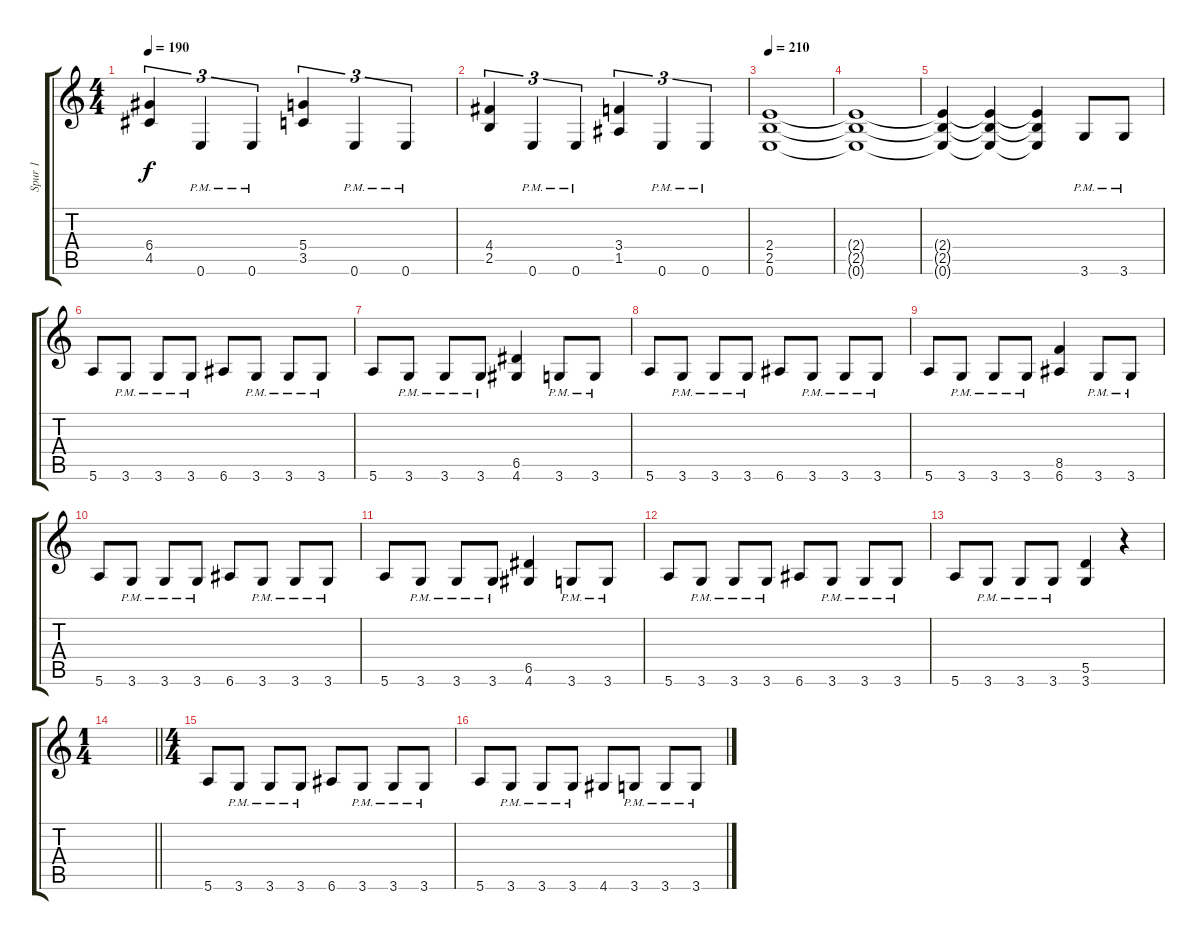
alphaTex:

\track ("Spur 1" "Spur 1") {instrument distortionguitar}
\staff {score tabs}
\tuning (E4 B3 G3 D3 A2 E2) {hide}
\ts (4 4)
\tempo 190
\clef g2
\ks c
(6.4 4.5).4{tu (3 2) dy f} 0.6{pm}.4{tu (3 2)} 0.6{pm}.4{tu (3 2)} (5.4 3.5).4{tu (3 2)} 0.6{pm}.4{tu (3 2)} 0.6{pm}.4{tu (3 2)} |
(4.4 2.5).4{tu (3 2)} 0.6{pm}.4{tu (3 2)} 0.6{pm}.4{tu (3 2)} (3.4 1.5).4{tu (3 2)} 0.6{pm}.4{tu (3 2)} 0.6{pm}.4{tu (3 2)} |
\tempo 210
(2.4 2.5 0.6).1 |
(2.4{t} 2.5{t} 0.6{t}).1 |
(2.4{t} 2.5{t} 0.6{t}).4 (2.4{t} 2.5{t} 0.6{t}).4 (2.4{t} 2.5{t} 0.6{t}).4 3.6{pm}.8 3.6{pm}.8 |
5.6.8 3.6{pm}.8 3.6{pm}.8 3.6{pm}.8 6.6.8 3.6{pm}.8 3.6{pm}.8 3.6{pm}.8 |
5.6.8 3.6{pm}.8 3.6{pm}.8 3.6{pm}.8 (6.5 4.6).4 3.6{pm}.8 3.6{pm}.8 |
5.6.8 3.6{pm}.8 3.6{pm}.8 3.6{pm}.8 6.6.8 3.6{pm}.8 3.6{pm}.8 3.6{pm}.8 |
5.6.8 3.6{pm}.8 3.6{pm}.8 3.6{pm}.8 (8.5 6.6).4 3.6{pm}.8 3.6{pm}.8 |
5.6.8 3.6{pm}.8 3.6{pm}.8 3.6{pm}.8 6.6.8 3.6{pm}.8 3.6{pm}.8 3.6{pm}.8 |
5.6.8 3.6{pm}.8 3.6{pm}.8 3.6{pm}.8 (6.5 4.6).4 3.6{pm}.8 3.6{pm}.8 |
5.6.8 3.6{pm}.8 3.6{pm}.8 3.6{pm}.8 6.6.8 3.6{pm}.8 3.6{pm}.8 3.6{pm}.8 |
5.6.8 3.6{pm}.8 3.6{pm}.8 3.6{pm}.8 (5.5 3.6).4 r.4 |
\ts (1 4)
\barLineRight lightlight
|
\ts (4 4)
5.6.8 3.6{pm}.8 3.6{pm}.8 3.6{pm}.8 6.6.8 3.6{pm}.8 3.6{pm}.8 3.6{pm}.8 |
5.6.8 3.6{pm}.8 3.6{pm}.8 3.6{pm}.8 4.6.8 3.6{pm}.8 3.6{pm}.8 3.6{pm}.8
